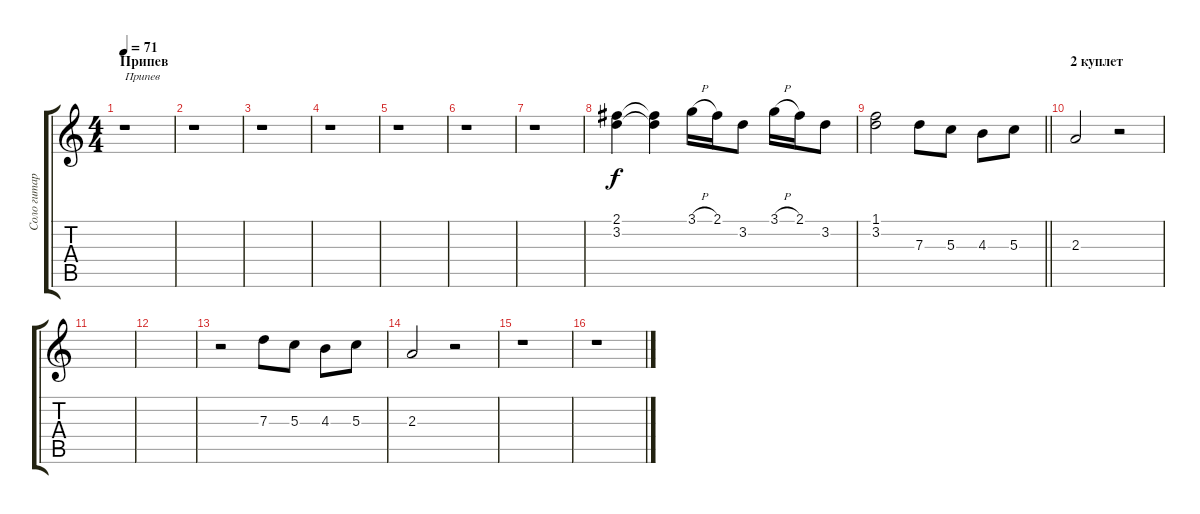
\track ("Соло гитара (dist 1)" "Соло гитар") {instrument distortionguitar}
\staff {score tabs}
\tuning (E4 B3 G3 D3 A2 E2) {hide}
\ts (4 4)
\section ("" "Припев")
\tempo 71
\clef g2
\ks c
r.1{txt "Припев" dy f} |
r.1 |
r.1 |
r.1 |
r.1 |
r.1 |
r.1 |
(2.1 3.2).4 (2.1{t} 3.2{t}).4 3.1{h}.16 2.1.16 3.2.8 3.1{h}.16 2.1.16 3.2.8 |
\barLineRight lightlight
(1.1 3.2).2 7.3.8 5.3.8 4.3.8 5.3.8 |
\section ("" "2 куплет")
2.3.2 r.2 |
|
|
r.2 7.3.8 5.3.8 4.3.8 5.3.8 |
2.3.2 r.2 |
r.1 |
r.1
